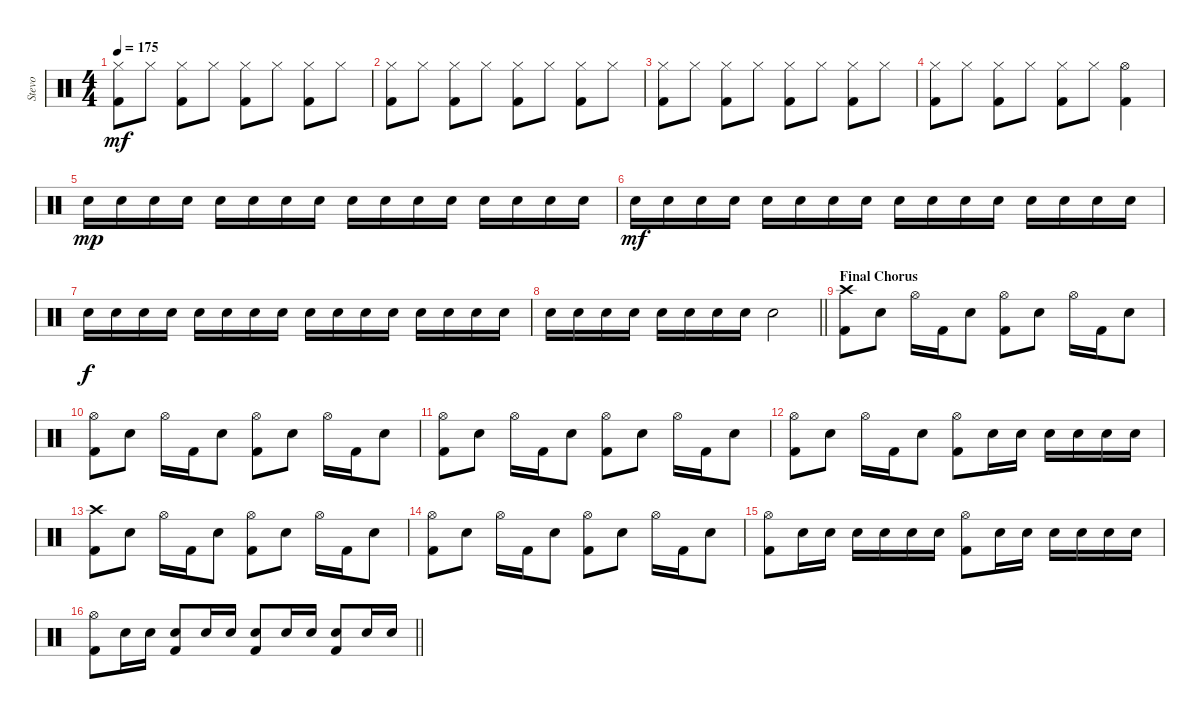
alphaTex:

\track ("Stevo" "Stevo") {instrument percussion}
\staff {score}
\articulation defaults
\ts (4 4)
\tempo 175
\clef neutral
\ks c
("Hi-Hat (closed)" "Kick (hit) 2").8{dy mf} "Hi-Hat (closed)".8 ("Hi-Hat (closed)" "Kick (hit) 2").8 "Hi-Hat (closed)".8 ("Hi-Hat (closed)" "Kick (hit) 2").8 "Hi-Hat (closed)".8 ("Hi-Hat (closed)" "Kick (hit) 2").8 "Hi-Hat (closed)".8 |
("Hi-Hat (closed)" "Kick (hit) 2").8 "Hi-Hat (closed)".8 ("Hi-Hat (closed)" "Kick (hit) 2").8 "Hi-Hat (closed)".8 ("Hi-Hat (closed)" "Kick (hit) 2").8 "Hi-Hat (closed)".8 ("Hi-Hat (closed)" "Kick (hit) 2").8 "Hi-Hat (closed)".8 |
("Hi-Hat (closed)" "Kick (hit) 2").8 "Hi-Hat (closed)".8 ("Hi-Hat (closed)" "Kick (hit) 2").8 "Hi-Hat (closed)".8 ("Hi-Hat (closed)" "Kick (hit) 2").8 "Hi-Hat (closed)".8 ("Hi-Hat (closed)" "Kick (hit) 2").8 "Hi-Hat (closed)".8 |
("Hi-Hat (closed)" "Kick (hit) 2").8 "Hi-Hat (closed)".8 ("Hi-Hat (closed)" "Kick (hit) 2").8 "Hi-Hat (closed)".8 ("Hi-Hat (closed)" "Kick (hit) 2").8 "Hi-Hat (closed)".8 ("Hi-Hat (open)" "Kick (hit) 2").4 |
"Snare (hit) 2".16{dy mp} "Snare (hit) 2".16 "Snare (hit) 2".16 "Snare (hit) 2".16 "Snare (hit) 2".16 "Snare (hit) 2".16 "Snare (hit) 2".16 "Snare (hit) 2".16 "Snare (hit) 2".16 "Snare (hit) 2".16 "Snare (hit) 2".16 "Snare (hit) 2".16 "Snare (hit) 2".16 "Snare (hit) 2".16 "Snare (hit) 2".16 "Snare (hit) 2".16 |
"Snare (hit) 2".16{dy mf} "Snare (hit) 2".16 "Snare (hit) 2".16 "Snare (hit) 2".16 "Snare (hit) 2".16 "Snare (hit) 2".16 "Snare (hit) 2".16 "Snare (hit) 2".16 "Snare (hit) 2".16 "Snare (hit) 2".16 "Snare (hit) 2".16 "Snare (hit) 2".16 "Snare (hit) 2".16 "Snare (hit) 2".16 "Snare (hit) 2".16 "Snare (hit) 2".16 |
"Snare (hit) 2".16{dy f} "Snare (hit) 2".16 "Snare (hit) 2".16 "Snare (hit) 2".16 "Snare (hit) 2".16 "Snare (hit) 2".16 "Snare (hit) 2".16 "Snare (hit) 2".16 "Snare (hit) 2".16 "Snare (hit) 2".16 "Snare (hit) 2".16 "Snare (hit) 2".16 "Snare (hit) 2".16 "Snare (hit) 2".16 "Snare (hit) 2".16 "Snare (hit) 2".16 |
\barLineRight lightlight "Snare (hit) 2".16 "Snare (hit) 2".16 "Snare (hit) 2".16 "Snare (hit) 2".16 "Snare (hit) 2".16 "Snare (hit) 2".16 "Snare (hit) 2".16 "Snare (hit) 2".16 "Snare (hit) 2".2
|
\section ("" "Final Chorus")
("Crash high (hit)" "Kick (hit) 2").8 "Snare (hit) 2".8 "Hi-Hat (open)".16 "Kick (hit) 2".16 "Snare (hit) 2".8 ("Hi-Hat (open)" "Kick (hit) 2").8 "Snare (hit) 2".8 "Hi-Hat (open)".16 "Kick (hit) 2".16 "Snare (hit) 2".8 |
("Hi-Hat (open)" "Kick (hit) 2").8 "Snare (hit) 2".8 "Hi-Hat (open)".16 "Kick (hit) 2".16 "Snare (hit) 2".8 ("Hi-Hat (open)" "Kick (hit) 2").8 "Snare (hit) 2".8 "Hi-Hat (open)".16 "Kick (hit) 2".16 "Snare (hit) 2".8 |
("Hi-Hat (open)" "Kick (hit) 2").8 "Snare (hit) 2".8 "Hi-Hat (open)".16 "Kick (hit) 2".16 "Snare (hit) 2".8 ("Hi-Hat (open)" "Kick (hit) 2").8 "Snare (hit) 2".8 "Hi-Hat (open)".16 "Kick (hit) 2".16 "Snare (hit) 2".8 |
("Hi-Hat (open)" "Kick (hit) 2").8 "Snare (hit) 2".8 "Hi-Hat (open)".16 "Kick (hit) 2".16 "Snare (hit) 2".8 ("Hi-Hat (open)" "Kick (hit) 2").8 "Snare (hit) 2".16 "Snare (hit) 2".16 "Snare (hit) 2".16 "Snare (hit) 2".16 "Snare (hit) 2".16 "Snare (hit) 2".16 |
("Crash high (hit)" "Kick (hit) 2").8 "Snare (hit) 2".8 "Hi-Hat (open)".16 "Kick (hit) 2".16 "Snare (hit) 2".8 ("Hi-Hat (open)" "Kick (hit) 2").8 "Snare (hit) 2".8 "Hi-Hat (open)".16 "Kick (hit) 2".16 "Snare (hit) 2".8 |
("Hi-Hat (open)" "Kick (hit) 2").8 "Snare (hit) 2".8 "Hi-Hat (open)".16 "Kick (hit) 2".16 "Snare (hit) 2".8 ("Hi-Hat (open)" "Kick (hit) 2").8 "Snare (hit) 2".8 "Hi-Hat (open)".16 "Kick (hit) 2".16 "Snare (hit) 2".8 |
("Hi-Hat (open)" "Kick (hit) 2").8 "Snare (hit) 2".16 "Snare (hit) 2".16 "Snare (hit) 2".16 "Snare (hit) 2".16 "Snare (hit) 2".16 "Snare (hit) 2".16 ("Hi-Hat (open)" "Kick (hit) 2").8 "Snare (hit) 2".16 "Snare (hit) 2".16 "Snare (hit) 2".16 "Snare (hit) 2".16 "Snare (hit) 2".16 "Snare (hit) 2".16 |
\barLineRight lightlight
("Hi-Hat (open)" "Kick (hit) 2").8 "Snare (hit) 2".16 "Snare (hit) 2".16 ("Snare (hit) 2" "Kick (hit) 2").8 "Snare (hit) 2".16 "Snare (hit) 2".16 ("Snare (hit) 2" "Kick (hit) 2").8 "Snare (hit) 2".16 "Snare (hit) 2".16 ("Snare (hit) 2" "Kick (hit) 2").8 "Snare (hit) 2".16 "Snare (hit) 2".16
